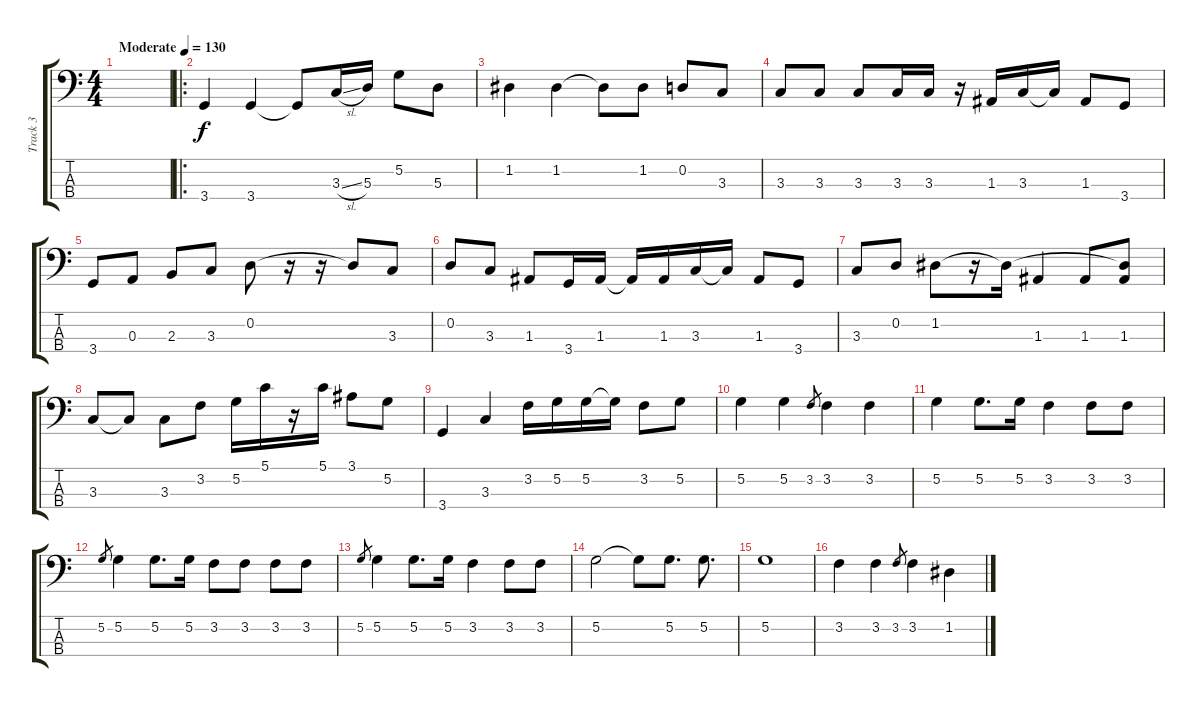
\track ("Track 3" "Track 3") {instrument electricbassfinger}
\staff {score tabs}
\tuning (G2 D2 A1 E1) {hide}
\ts (4 4)
\tempo (130 "Moderate")
\clef f4
\ks c
|
\ro
3.4.4 3.4.4 3.4{t}.8 3.3{sl}.16 5.3.16 5.2.8 5.3.8 |
1.2.4 1.2.4 1.2{t}.8 1.2.8 0.2.8 3.3.8 |
3.3.8 3.3.8 3.3.8 3.3.16 3.3.16 r.16 1.3.16 3.3.16 3.3{t}.16 1.3.8 3.4.8 |
3.4.8 0.3.8 2.3.8 3.3.8 0.2.8 r.16 r.16 0.2{t}.8 3.3.8 |
0.2.8 3.3.8 1.3.8 3.4.16 1.3.16 1.3{t}.16 1.3.16 3.3.16 3.3{t}.16 1.3.8 3.4.8 |
3.3.8 0.2.8 1.2.8 r.16 1.2{t}.16 1.3.4 1.3.8 (1.2{t} 1.3).8 |
3.3.8 3.3{t}.8 3.3.8 3.2.8 5.2.16 5.1.16 r.16 5.1.16 3.1.8 5.2.8 |
3.4.4 3.3.4 3.2.16 5.2.16 5.2.16 5.2{t}.16 3.2.8 5.2.8 |
5.2.4 5.2.4 3.2.8{gr} 3.2.4 3.2.4 |
5.2.4 5.2.8{d} 5.2.16 3.2.4 3.2.8 3.2.8 |
5.2.8{gr} 5.2.4 5.2.8{d} 5.2.16 3.2.8 3.2.8 3.2.8 3.2.8 |
5.2.8{gr} 5.2.4 5.2.8{d} 5.2.16 3.2.4 3.2.8 3.2.8 |
5.2.2 5.2{t}.8 5.2.8{d} 5.2.8{d} |
5.2.1 |
3.2.4 3.2.4 3.2.8{gr} 3.2.4 1.2.4
